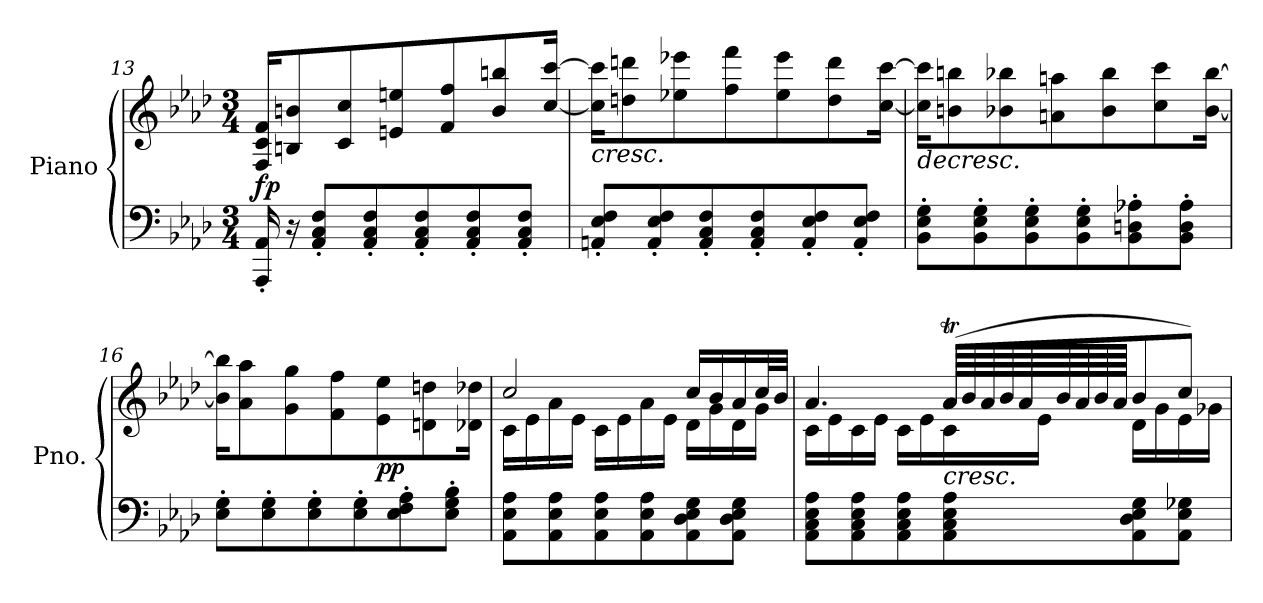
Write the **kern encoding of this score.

**kern	**kern	**dynam
*part1	*part1	*part1
*staff2	*staff1	*staff1/2
*I"Piano	*	*
*I'Pno.	*	*
*clefF4	*clefG2	*
*k[b-e-a-d-]	*k[b-e-a-d-]	*
*M3/4	*M3/4	*
=13	=13	=13
!	!	!LO:DY:b
16AAA-/' 16AA-/'	16F/ 16c/ 16f/KL	fp
16r	8Bn/ 8bn/	.
8AA-/' 8C/' 8F/'L	.	.
.	8c/ 8cc/	.
8AA-/' 8C/' 8F/'	.	.
.	8en/ 8een/	.
8AA-/' 8C/' 8F/'	.	.
.	8f/ 8ff/	.
8AA-/' 8C/' 8F/'	.	.
.	8b/ 8bbn/	.
8AA-/' 8C/' 8F/'J	.	.
.	[16cc/ [16ccc/Jk	.
=14	=14	=14
!	!LO:TX:b:i:t=cresc.	!
8AAn/' 8E-/' 8F/'L	16cc\] 16ccc\]KL	.
.	8ddn\ 8dddn\	.
8AA/' 8E-/' 8F/'	.	.
.	8ee-X\ 8eee-X\	.
8AA/' 8C/' 8F/'	.	.
.	8ff\ 8fff\	.
8AA/' 8C/' 8F/'	.	.
.	8ee-\ 8eee-\	.
8AA/' 8E-/' 8F/'	.	.
.	8dd\ 8ddd\	.
8AA/' 8E-/' 8F/'J	.	.
.	[16cc\ [16ccc\Jk	.
!!LO:LB:g=z
=15	=15	=15
!	!LO:TX:b:i:t=decresc.	!
8BB-\' 8E-\' 8G\'L	16cc\] 16ccc\]KL	.
.	8bn\ 8bbn\	.
8BB-\' 8E-\' 8G\'	.	.
.	8b-X\ 8bb-X\	.
8BB-\' 8E-\' 8G\'	.	.
.	8an\ 8aan\	.
8BB-\' 8E-\' 8G\'	.	.
.	8b-\ 8bb-\	.
8BB-\' 8Dn\' 8A-X\'	.	.
.	8cc\ 8ccc\	.
8BB-\' 8D\' 8A-\'J	.	.
.	[16b-\ [16bb-\Jk	.
=16	=16	=16
8E-\' 8G\'L	16b-\] 16bb-\]KL	.
.	8a-\ 8aa-\	.
8E-\' 8G\'	.	.
.	8g\ 8gg\	.
8E-\' 8G\'	.	.
.	8f\ 8ff\	.
8E-\' 8G\'	.	.
!	!	!LO:DY:b
.	8e-\ 8ee-\	pp
8E-\' 8F\' 8A-\'	.	.
.	8dn\ 8ddn\	.
8E-\' 8G\' 8B-\'J	.	.
.	16d-X\ 16dd-X\Jk	.
=17	=17	=17
*	*^	*
8AA-\ 8E-\ 8A-\L	2cc/	16c\LL	.
.	.	16e-\	.
8AA-\ 8E-\ 8A-\	.	16a-\	.
.	.	16e-\JJ	.
8AA-\ 8E-\ 8A-\	.	16c\LL	.
.	.	16e-\	.
8AA-\ 8E-\ 8A-\	.	16a-\	.
.	.	16e-\JJ	.
8AA-\ 8D-\ 8E-\ 8G\	16cc/LL	16d-\LL	.
.	16b-/	16g\	.
8AA-\ 8D-\ 8E-\ 8G\J	16a-/	16d-\	.
.	32cc/L	16g\JJ	.
.	32b-/JJJ	.	.
=18	=18	=18	=18
*	*	*^	*
8AA-\ 8C\ 8E-\ 8A-\L	4.a-/	16c\LL	4.ryy	.
.	.	16e-\	.	.
8AA-\ 8C\ 8E-\ 8A-\	.	16c\	.	.
.	.	16e-\JJ	.	.
8AA-\ 8C\ 8E-\ 8A-\	.	16c\LL	.	.
.	.	16e-\	.	.
*	*	*	*Xtuplet	*
!	!LO:TX:b:i:t=cresc.	!	!	!
8AA-\ 8C\ 8E-\ 8A-\	(8a-T/L	16c\	72a-!LLLL	.
.	.	.	72b-!	.
.	.	.	72a-!	.
.	.	.	72b-!	.
.	.	.	72a-!	.
.	.	16e-\JJ	.	.
.	.	.	72b-!	.
.	.	.	72a-!	.
.	.	.	72b-!	.
.	.	.	72a-!JJJJ	.
8AA-\ 8D-\ 8E-\ 8G\	8b-/	16d-\LL	4ryy	.
.	.	16g\	.	.
8AA-\ 8E-\ 8G-X\J	8cc/J)	16e-\	.	.
.	.	16g-X\JJ	.	.
*	*v	*v	*v	*
=	=	=
*-	*-	*-
